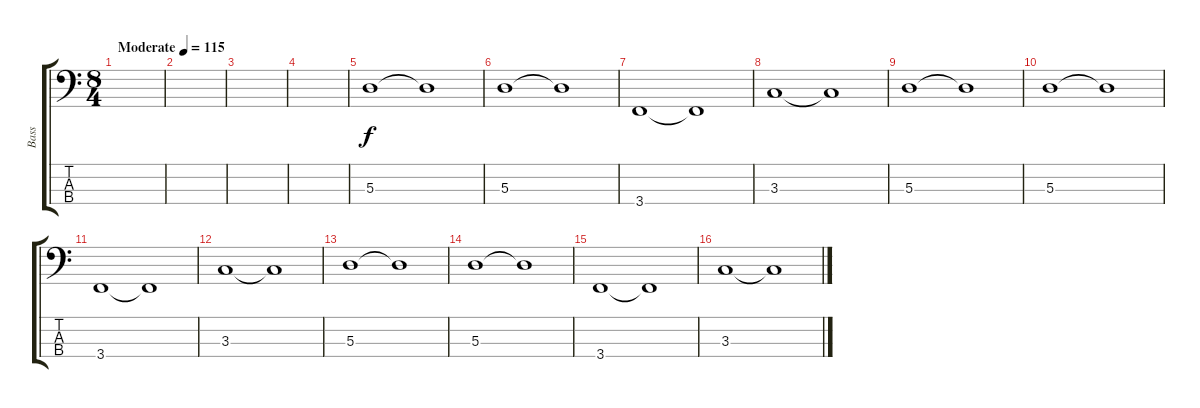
\track ("Bass" "Bass") {instrument electricbassfinger}
\staff {score tabs}
\tuning (G2 D2 A1 D1) {hide}
\ts (8 4)
\tempo (115 "Moderate")
\clef f4
\ks c
|
|
|
|
5.3.1 5.3{t}.1 |
5.3.1 5.3{t}.1 |
3.4.1 3.4{t}.1 |
3.3.1 3.3{t}.1 |
5.3.1 5.3{t}.1 |
5.3.1 5.3{t}.1 |
3.4.1 3.4{t}.1 |
3.3.1 3.3{t}.1 |
5.3.1 5.3{t}.1 |
5.3.1 5.3{t}.1 |
3.4.1 3.4{t}.1 |
3.3.1 3.3{t}.1
